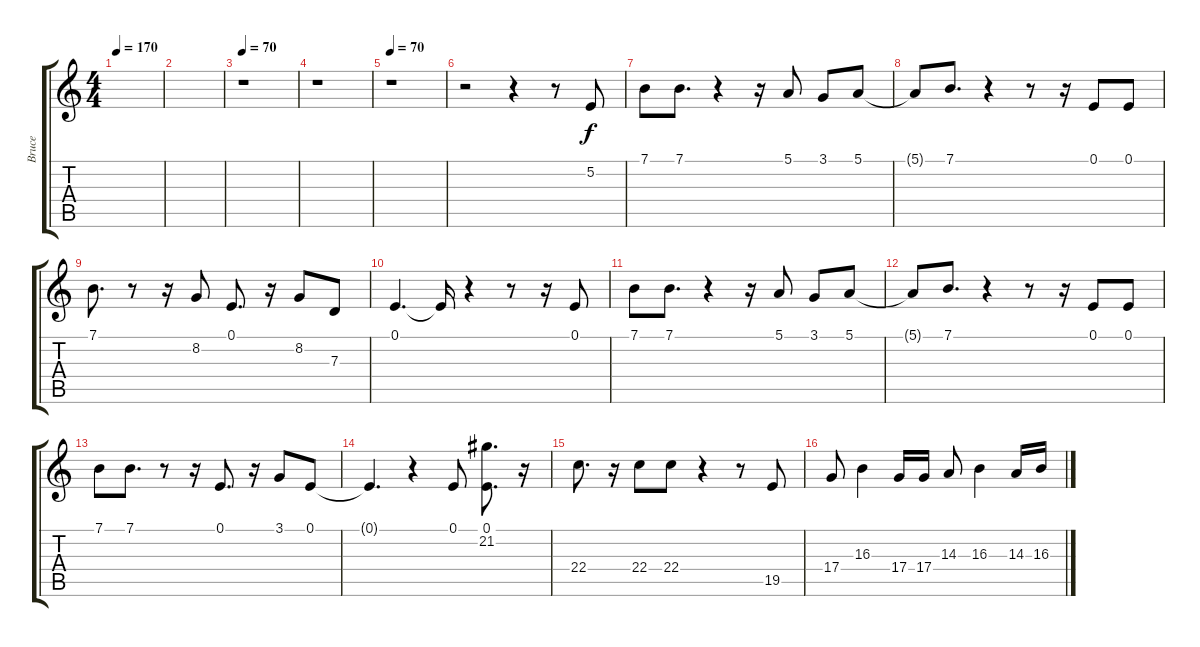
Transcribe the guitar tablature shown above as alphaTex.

\track ("Bruce " "Bruce ") {instrument voiceoohs}
\staff {score tabs}
\tuning (E4 B3 G3 D3 A2 E2) {hide}
\ts (4 4)
\tempo 170
\clef g2
\ks c
|
|
\tempo 70
r.1 |
r.1 |
\tempo 70
r.1 |
r.2 r.4 r.8 5.2.8 |
7.1.8 7.1.8{d} r.4 r.16 5.1.8 3.1.8 5.1.8 |
5.1{t}.8 7.1.8{d} r.4 r.8 r.16 0.1.8 0.1.8 |
7.1.8{d} r.8 r.16 8.2.8 0.1.8{d} r.16 8.2.8 7.3.8 |
0.1.4{d} 0.1{t}.16 r.4 r.8 r.16 0.1.8 |
7.1.8 7.1.8{d} r.4 r.16 5.1.8 3.1.8 5.1.8 |
5.1{t}.8 7.1.8{d} r.4 r.8 r.16 0.1.8 0.1.8 |
7.1.8 7.1.8{d} r.8 r.16 0.1.8{d} r.16 3.1.8 0.1.8 |
0.1{t}.4{d} r.4 0.1.8 (0.1 21.2).8{d} r.16 |
22.4.8{d} r.16 22.4.8 22.4.8 r.4 r.8 19.5.8 |
17.4.8 16.3.4 17.4.16 17.4.16 14.3.8 16.3.4 14.3.16 16.3.16
